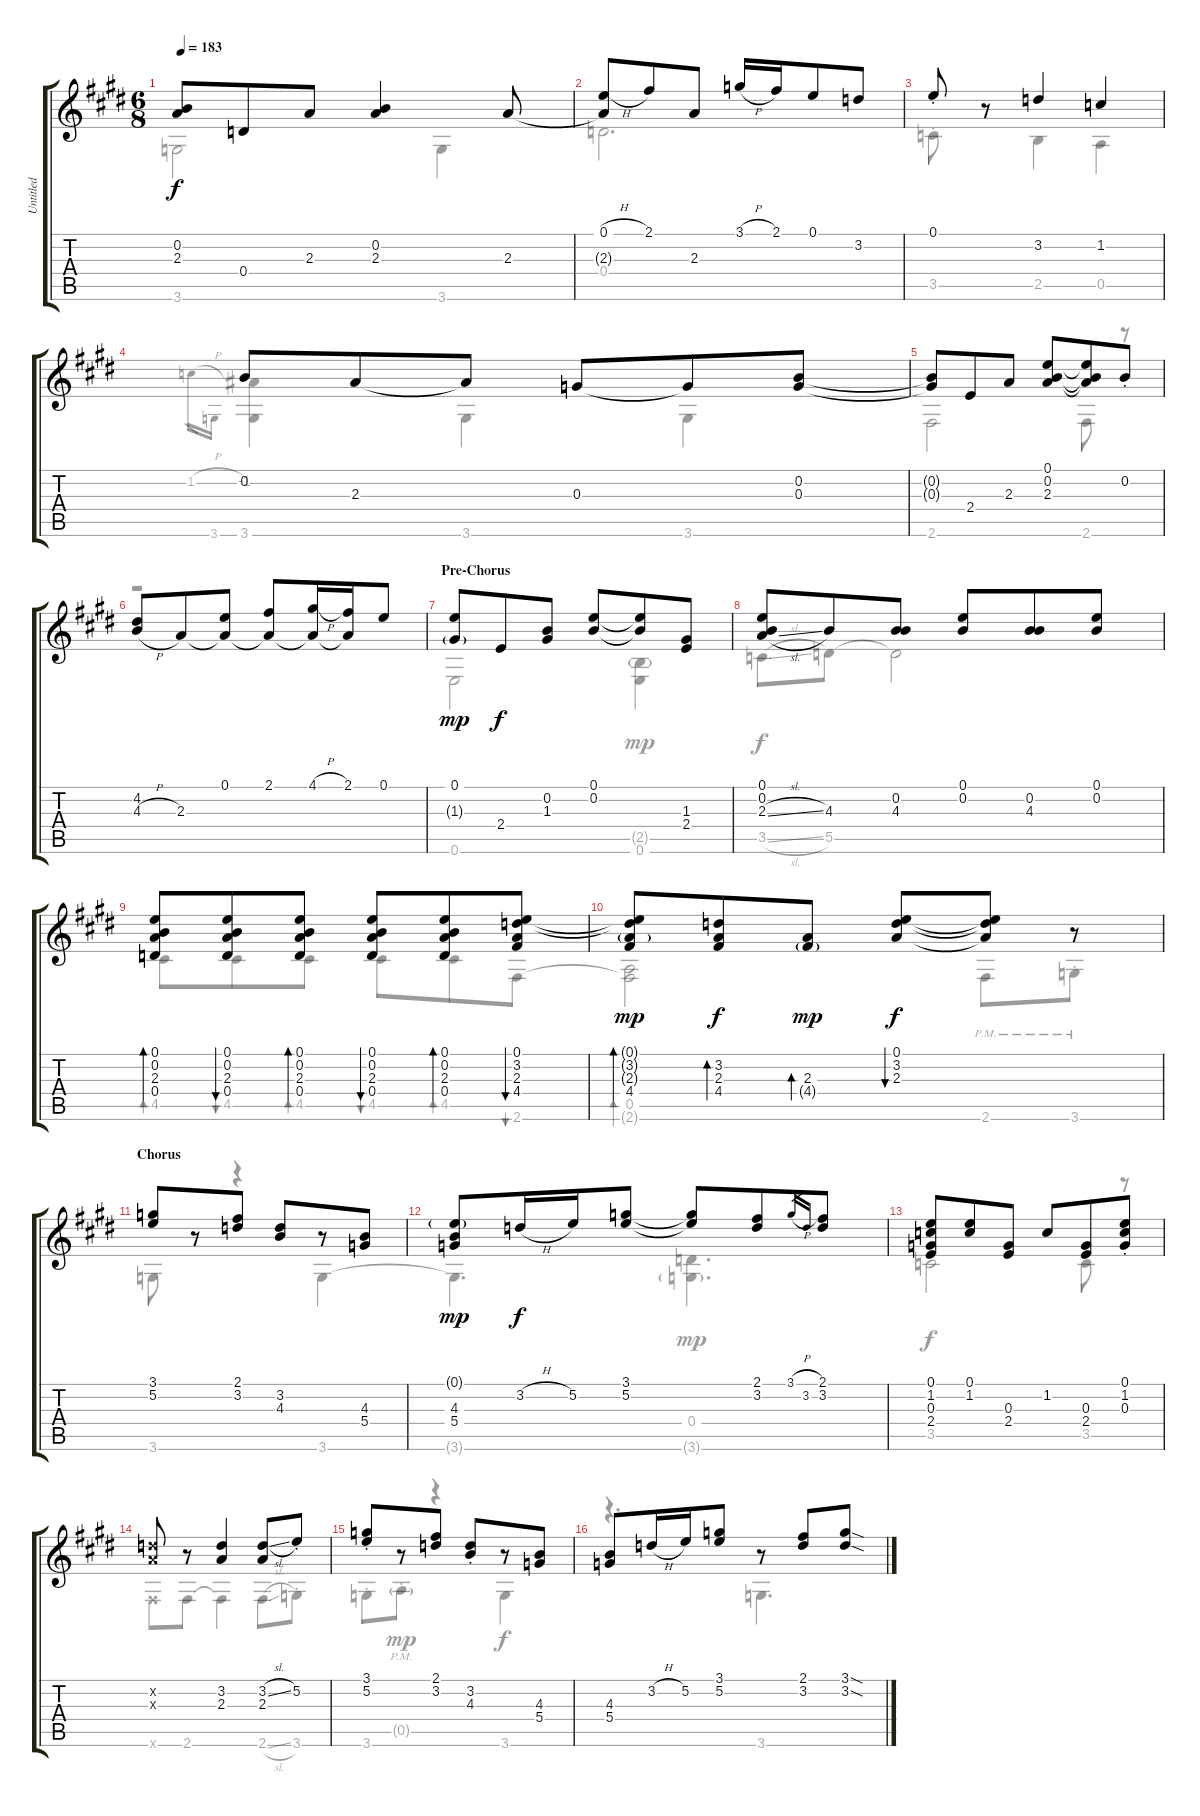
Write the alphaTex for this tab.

\track ("Untitled" "Untitled") {instrument acousticguitarsteel}
\staff {score tabs}
\tuning (E4 B3 G3 D3 A2 E2) {hide}
\voice
\ts (6 8)
\tempo 183
\clef g2
\ks e
(0.2 2.3).8{dy f} 0.4.8 2.3.8 (0.2 2.3).4 2.3.8 |
\ks c#minor
(0.1{h} 2.3{t}).8 2.1.8 2.3.8 3.1{h}.16 2.1.16 0.1.8 3.2.8 |
0.1{st}.8 r.8 3.2.4 1.2.4 |
0.2.8 2.3.8 2.3{t}.8 0.3.8 0.3{t}.8 (0.2 0.3).8 |
\ks e
(0.2{t} 0.3{t}).8 2.4.8 2.3.8 (0.1 0.2 2.3).8 (0.1{t} 0.2{t} 2.3{t}).8 0.2{st}.8 |
\ks c#minor
(4.2 4.3{h}).8 2.3.8 (0.1 2.3{t}).8 (2.1 2.3{t}).8 (4.1{h} 2.3{t}).16 (2.1 2.3{t}).16 0.1.8 |
\section ("" "Pre-Chorus")
(0.1 1.3{g}).8{dy mp} 2.4.8{dy f} (0.2 1.3).8 (0.1 0.2).8 (0.1{t} 0.2{t}).8 (1.3 2.4).8 |
(0.1 0.2 2.3{sl}).8 4.3.8 (0.2 4.3).8 (0.1 0.2).8 (0.2 4.3).8 (0.1 0.2).8 |
\ks e
(0.1 0.2 2.3 0.4).8{bd 30} (0.1 0.2 2.3 0.4).8{bu 30} (0.1 0.2 2.3 0.4).8{bd 30} (0.1 0.2 2.3 0.4).8{bu 30} (0.1 0.2 2.3 0.4).8{bd 30} (0.1 3.2 2.3 4.4).8{bu 30} |
\ks c#minor
(0.1{t} 3.2{t} 2.3{g} 4.4).8{bd 30 dy mp} (3.2 2.3 4.4).8{bd 30 dy f} (2.3 4.4{g}).8{bd 30 dy mp} (0.1 3.2 2.3).8{bu 30 dy f} (0.1{t} 3.2{t} 2.3{t}).8 r.8 |
\section ("" "Chorus")
(3.1 5.2).8 r.8 (2.1 3.2).8 (3.2 4.3).8 r.8 (4.3 5.4).8 |
(0.1{g} 4.3 5.4).8{dy mp} 3.2{h}.16{dy f} 5.2.16 (3.1 5.2).8 (3.1{t} 5.2{t}).8 (2.1 3.2).8 3.1{h}.16{gr} 3.2.16{gr} (2.1 3.2).8 |
\ks e
(0.1 1.2 0.3 2.4).8 (0.1 1.2).8 (0.3 2.4).8 1.2.8 (0.3 2.4).8 (0.1{st} 1.2{st} 0.3{st}).8 |
\ks c#minor
(3.2{x} 2.3{x}).8 r.8 (3.2 2.3).4 (3.2{sl} 2.3).8 5.2{st}.8 |
(3.1{st} 5.2{st}).8 r.8 (2.1 3.2).8 (3.2{st} 4.3{st}).8 r.8 (4.3 5.4).8 |
(4.3 5.4).8 3.2{h}.16 5.2.16 (3.1 5.2).8 r.8 (2.1 3.2).8 (3.1{sod} 3.2{sod}).8
\voice
\clef g2
\ottava regular
\simile none
\ks e
3.6.2{dy f} 3.6.4 |
\ks c#minor
0.4.2{d} |
3.5{st}.8 r.8 2.5.4 0.5.4 |
1.2{h}.16{gr} 3.6.16{gr} (-1.2 3.6).4 3.6.4 3.6.4 |
\ks e
2.6.2 2.6.8 r.8 |
\ks c#minor
r.1 |
0.6.2 (2.5{g} 0.6).4{dy mp} |
3.5{sl}.8{dy f} 5.5.8 5.5{t}.2 |
\ks e
4.5.8{bd 30} 4.5.8{bu 30} 4.5.8{bd 30} 4.5.8{bu 30} 4.5.8{bd 30} 2.6.8{bu 30} |
\ks c#minor
(0.5 2.6{t}).2{bd 30} 2.6{pm}.8 3.6{pm st}.8 |
3.6.8 r.8 r.4 3.6.4 |
3.6{t}.4{d} (0.4 3.6{g}).4{d dy mp} |
\ks e
3.5.2{dy f} 3.5.8 r.8 |
\ks c#minor
2.6{x}.8 2.6.8 2.6{t}.4 2.6{sl}.8 3.6{st}.8 |
3.6{st}.8 0.5{g pm st}.8{dy mp} r.4 3.6.4{dy f} |
r.4{d} 3.6.4{d}
